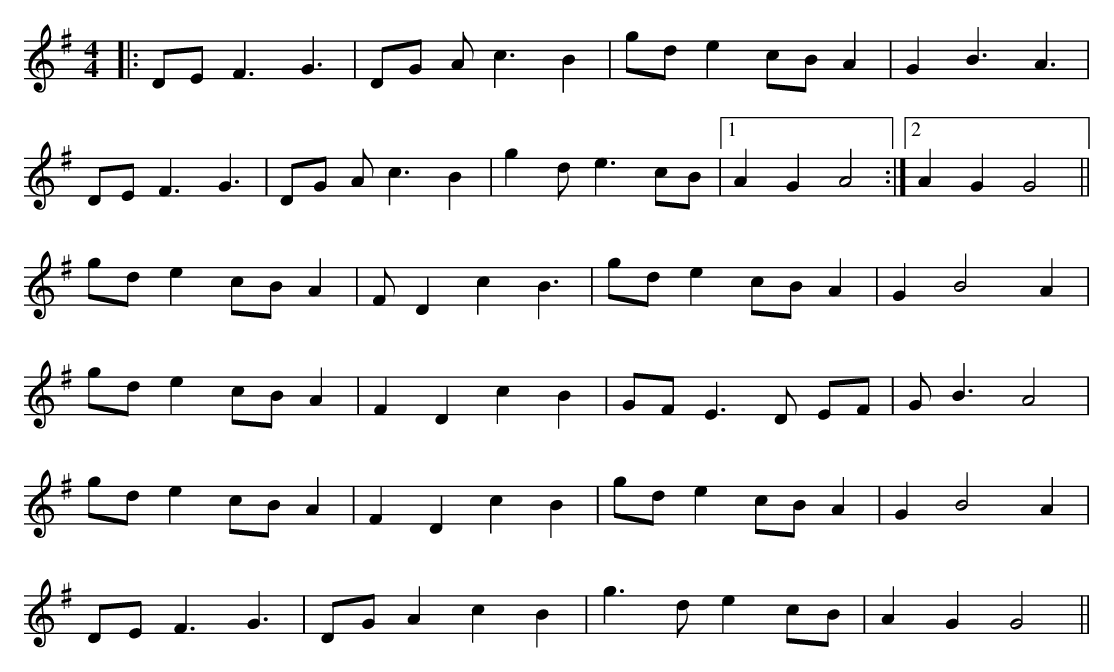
X:1
M:4/4
K:G
|:DE F3 G3|DG A c3 B2|gd e2 cB A2|G2 B3 A3|
DE F3 G3|DG A c3 B2|g2 d e3 cB|1 A2 G2 A4:|2 A2 G2 G4||
gd e2 cB A2|F D2 c2 B3|gd e2 cB A2|G2 B4 A2|
gd e2 cB A2|F2 D2 c2 B2|GF E3 D EF|G B3 A4|
gd e2 cB A2|F2 D2 c2 B2|gd e2 cB A2|G2 B4 A2|
DE F3 G3|DG A2 c2 B2|g3 d e2 cB|A2 G2 G4||
